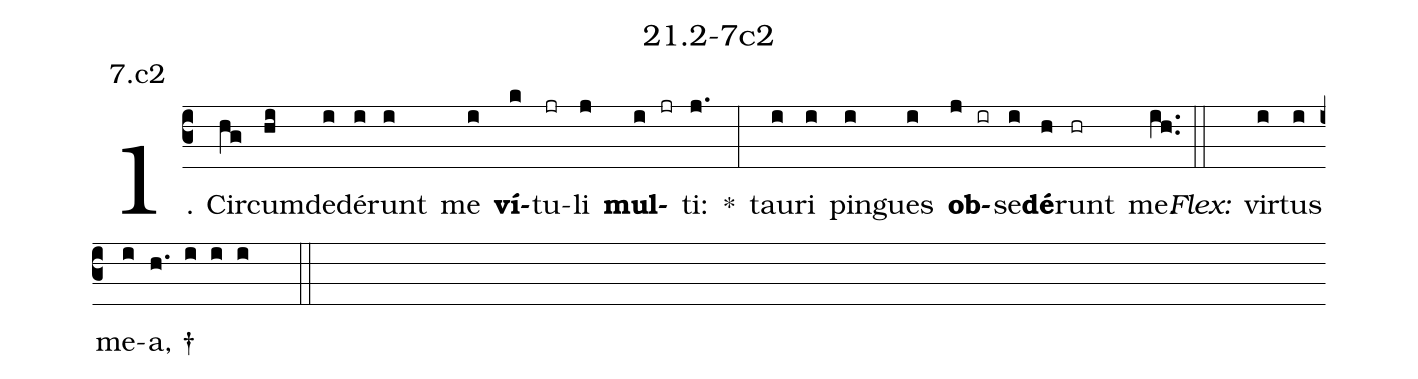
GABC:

name: 21.2-7c2;
annotation: 7.c2;
%%
(c3)1. Cir(hg)cum(hi)de(i)dé(i)runt(i) me(i) <b>ví</b>(k)tu(jr)li(j) <b>mul</b>(i jr)ti:(j.) *(:) tau(i)ri(i) pin(i)gues(i) <b>ob</b>(j ir)se(i)<b>dé</b>(h)runt(hr) me.(ih..) (::)
<i>Flex:</i>()  vir(i)tus(i) me(i)a, †(h. i i i  ::)

%E(i) u(i) o(j) u(i) a(h) e.(ih..) (::)
